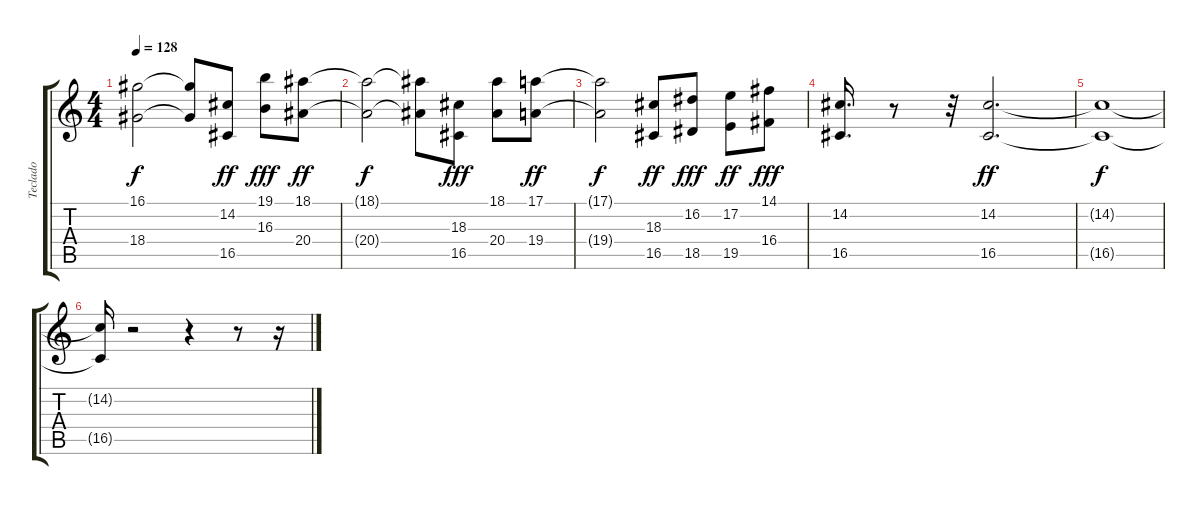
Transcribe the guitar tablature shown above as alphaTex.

\track ("Teclado" "Teclado") {instrument stringensemble1}
\staff {score tabs}
\tuning (E4 B3 G3 D3 A2 E2) {hide}
\ts (4 4)
\tempo 128
\clef g2
\ks c
(16.1{t} 18.4{t}).2{dy f} (16.1{t} 18.4{t}).8 (14.2 16.5).8{dy ff} (19.1 16.3).8{dy fff} (18.1 20.4).8{dy ff} |
(18.1{t} 20.4{t}).2{dy f} (18.1{t} 20.4{t}).8 (18.3 16.5).8{dy fff} (18.1 20.4).8 (17.1 19.4).8{dy ff} |
(17.1{t} 19.4{t}).2{dy f} (18.3 16.5).8{dy ff} (16.2 18.5).8{dy fff} (17.2 19.5).8{dy ff} (14.1 16.4).8{dy fff} |
(14.2 16.5).16{d} r.8 r.32 (14.2 16.5).2{d dy ff} |
(14.2{t} 16.5{t}).1{dy f} |
(14.2{t} 16.5{t}).16 r.2 r.4 r.8 r.16
